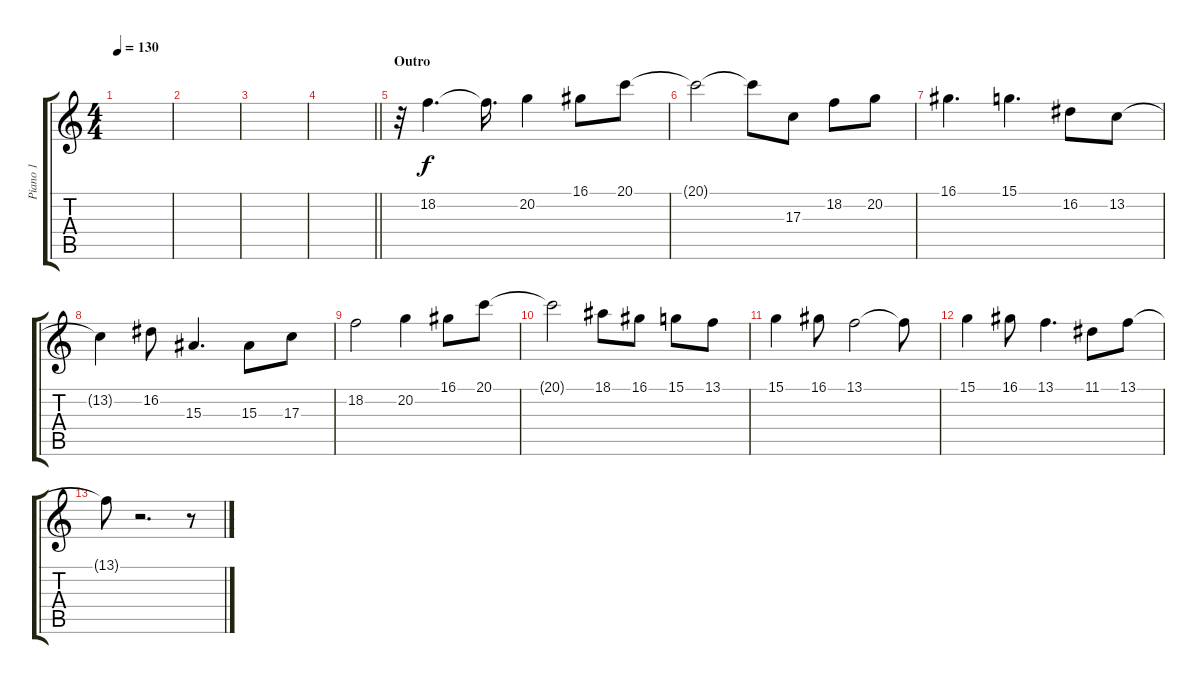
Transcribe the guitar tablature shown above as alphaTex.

\track ("Piano 1" "Piano 1") {instrument acousticgrandpiano}
\staff {score tabs}
\tuning (E4 B3 G3 D3 A2 E2) {hide}
\ts (4 4)
\tempo 130
\clef g2
\ks c
|
|
|
\barLineRight lightlight
|
\section ("" "Outro")
r.32 18.2.4{d dy f} 18.2{t}.16{d} 20.2.4 16.1.8 20.1.8 |
20.1{t}.2 20.1{t}.8 17.3.8 18.2.8 20.2.8 |
16.1.4{d} 15.1.4{d} 16.2.8 13.2.8 |
13.2{t}.4 16.2.8 15.3.4{d} 15.3.8 17.3.8 |
18.2.2 20.2.4 16.1.8 20.1.8 |
20.1{t}.2 18.1.8 16.1.8 15.1.8 13.1.8 |
15.1.4 16.1.8 13.1.2 13.1{t}.8 |
15.1.4 16.1.8 13.1.4{d} 11.1.8 13.1.8 |
13.1{t}.8 r.2{d} r.8
